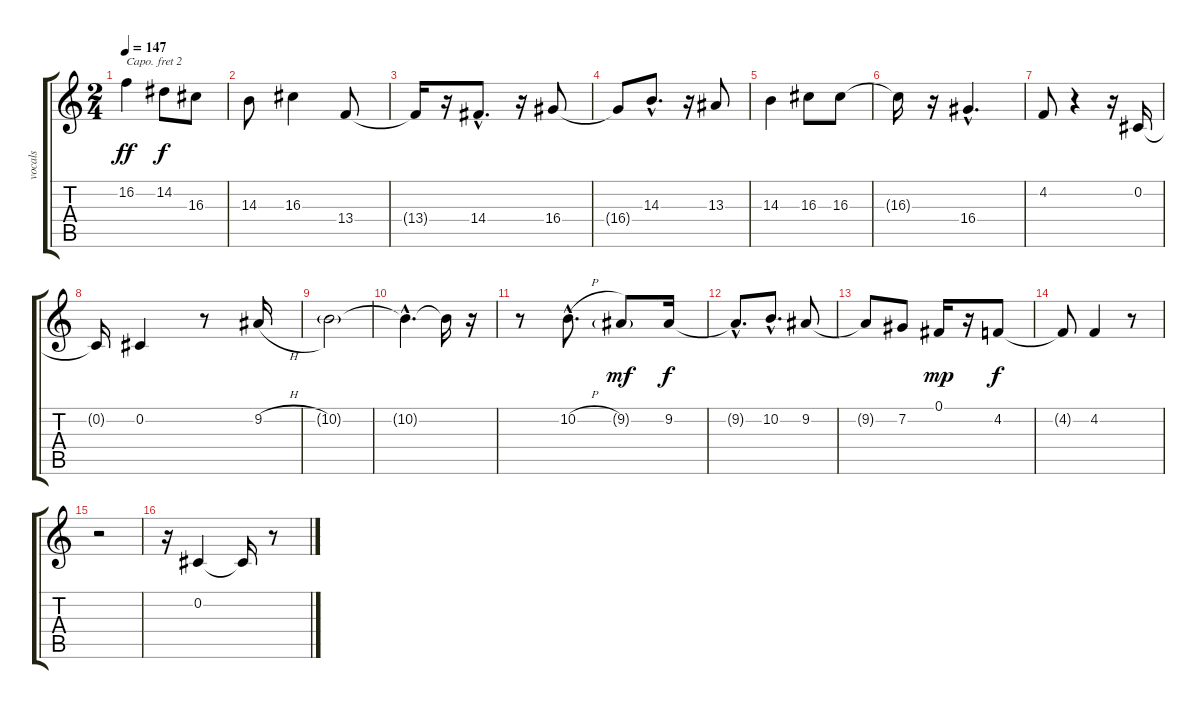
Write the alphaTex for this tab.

\track ("vocals" "vocals") {instrument flute}
\staff {score tabs}
\capo 2
\tuning (E4 B3 G3 D3 A2 E2) {hide}
\ts (2 4)
\tempo 147
\clef g2
\ks c
16.2.4{dy ff} 14.2.8{dy f} 16.3.8 |
14.3.8 16.3.4 13.4.8 |
13.4{t}.16 r.16 14.4{hac}.8{d} r.16 16.4.8 |
16.4{t}.8 14.3{hac}.8{d} r.16 13.3.8 |
14.3.4 16.3.8 16.3.8 |
16.3{t}.16 r.16 16.4{hac}.4{d} |
4.2.8 r.4 r.16 0.2.16 |
0.2{t}.16 0.2.4 r.8 9.2{h}.16 |
10.2{g}.2 |
10.2{hac t}.4{d} 10.2{t}.16 r.16 |
r.8 10.2{h hac}.8{d} 9.2{g}.8{dy mf} 9.2.16{dy f} |
9.2{hac t}.8{d} 10.2{hac}.8{d} 9.2.8 |
9.2{t}.8 7.2.8 0.1.16{dy mp} r.16 4.2.8{dy f} |
4.2{t}.8 4.2.4 r.8 |
r.2 |
r.16 0.2.4 0.2{t}.16 r.8
